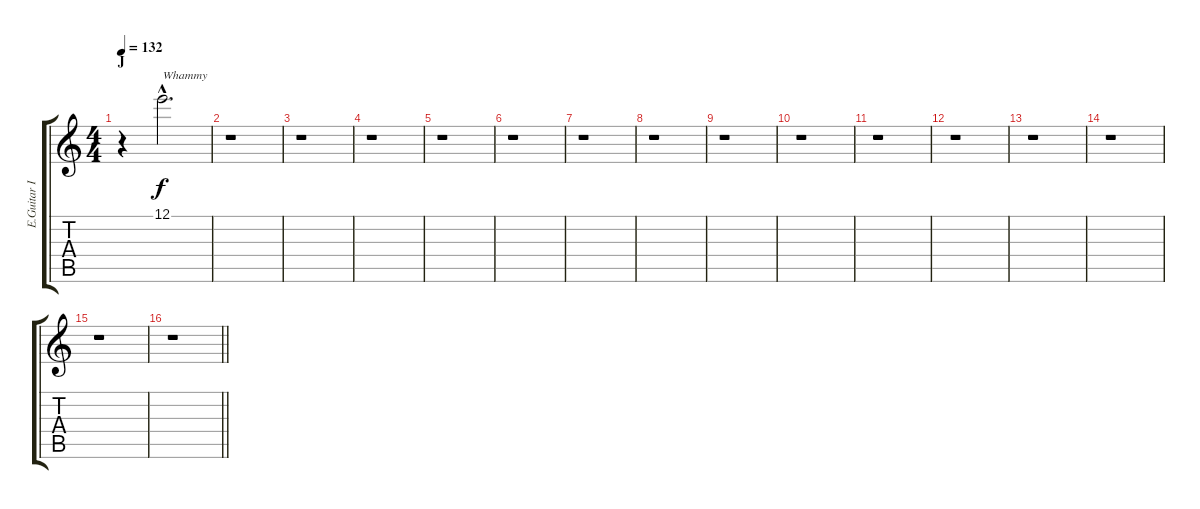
\track ("E.Guitar III" "E.Guitar I") {instrument overdrivenguitar}
\staff {score tabs}
\tuning (E4 B3 G3 D3 A2 E2) {hide}
\ts (4 4)
\section ("" "J")
\tempo 132
\clef g2
\ks c
r.4{dy f} 12.1{hac}.2{d txt "Whammy"} |
r.1 |
r.1 |
r.1 |
r.1 |
r.1 |
r.1 |
r.1 |
r.1 |
r.1 |
r.1 |
r.1 |
r.1 |
r.1 |
r.1 |
\barLineRight lightlight
r.1
